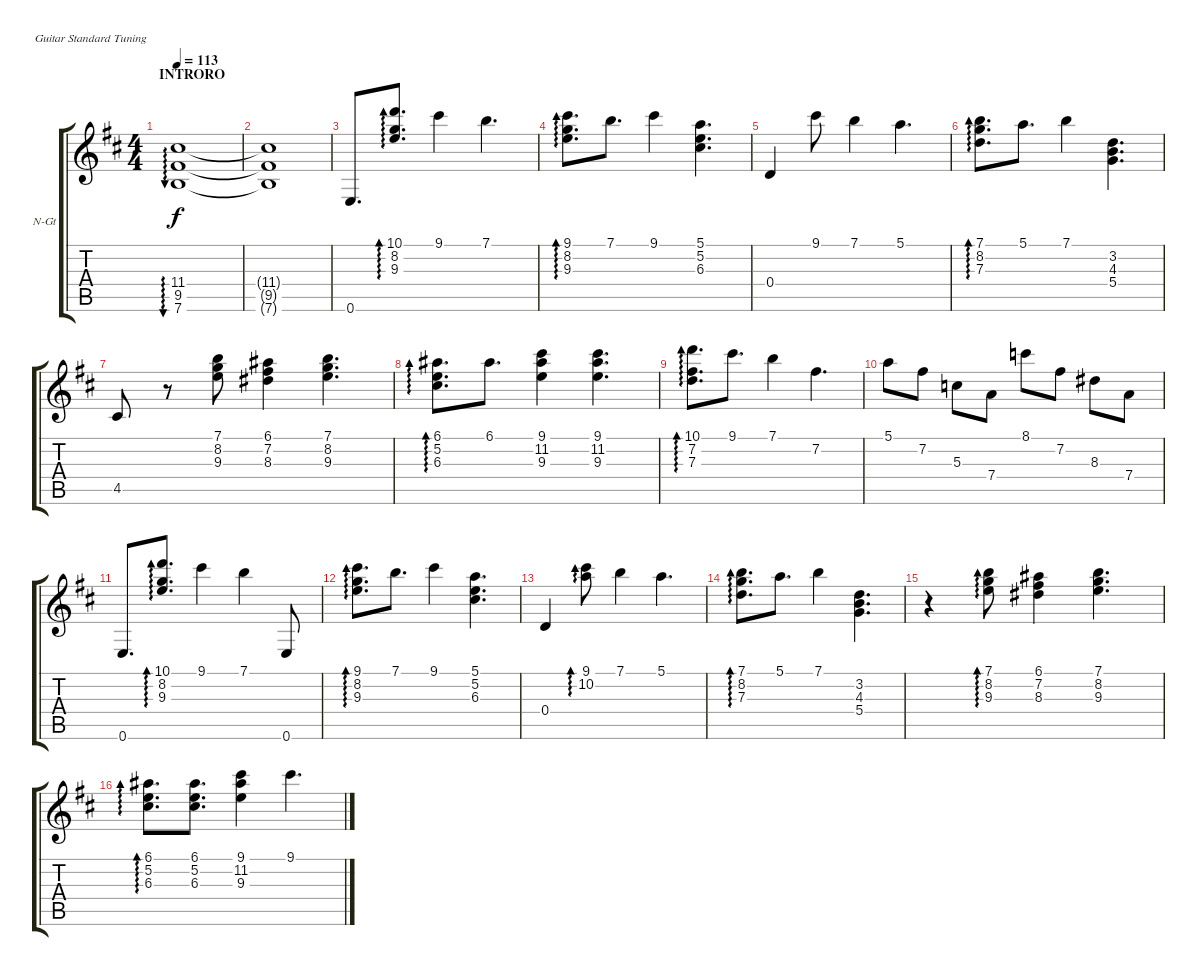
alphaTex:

\defaultSystemsLayout 4
\bracketExtendMode groupsimilarinstruments
\firstSystemTrackNameOrientation horizontal
\otherSystemsTrackNameOrientation horizontal
\track ("Nylon Guitar" "N-Gt") {instrument acousticguitarnylon}
\staff {score tabs}
\tuning (E4 B3 G3 D3 A2 E2)
\ts (4 4)
\section ("" "INTRORO")
\tempo 113
\clef g2
\scale
0.525292
\ks bminor
(7.6 9.5 11.4).1{au 0 dy f instrument acousticguitarnylon} |
(7.6{t} 9.5{t} 11.4{t}).1 |
\scale
0.237354 0.6.8{d} (10.1 9.3 8.2).8{d ad 0} 9.1.4 7.1.4{d} |
\scale
0.237354 (9.1 8.2 9.3).8{d ad 0} 7.1.8{d} 9.1.4 (5.1 5.2 6.3).4{d} |
\scale
0.333333 0.4.4 9.1.8 7.1.4 5.1.4{d} |
\scale
0.333333 (7.1 8.2 7.3).8{d ad 0} 5.1.8{d} 7.1.4 (3.2 4.3 5.4).4{d} |
\scale
0.333333 4.5.8 r.8 (7.1 8.2 9.3).8 (6.1 7.2 8.3).4 (7.1 8.2 9.3).4{d} |
\scale
0.333333 (6.1 6.3 5.2).8{d ad 0} 6.1.8{d} (9.1 11.2 9.3).4 (9.1 11.2 9.3).4{d} |
\scale
0.333333 (10.1 7.3 7.2).8{d ad 0} 9.1.8{d} 7.1.4 7.2.4{d} |
\scale
0.333333 5.1.8 7.2.8 5.3.8 7.4.8 8.1.8 7.2.8 8.3.8 7.4.8 |
\scale
0.333333 0.6.8{d} (10.1 9.3 8.2).8{d ad 0} 9.1.4 7.1.4 0.6.8 |
\scale
0.333333 (9.1 8.2 9.3).8{d ad 0} 7.1.8{d} 9.1.4 (5.1 5.2 6.3).4{d} |
\scale
0.333333 0.4.4 (9.1 10.2).8{ad 0} 7.1.4 5.1.4{d} |
\scale
0.333333 (7.1 8.2 7.3).8{d ad 0} 5.1.8{d} 7.1.4 (3.2 4.3 5.4).4{d} |
\scale
0.333333 r.4 (7.1 8.2 9.3).8{ad 0} (6.1 7.2 8.3).4 (7.1 8.2 9.3).4{d} |
\scale
0.333333 (6.1 6.3 5.2).8{d ad 0} (6.1 5.2 6.3).8{d} (9.1 11.2 9.3).4 9.1.4{d}
